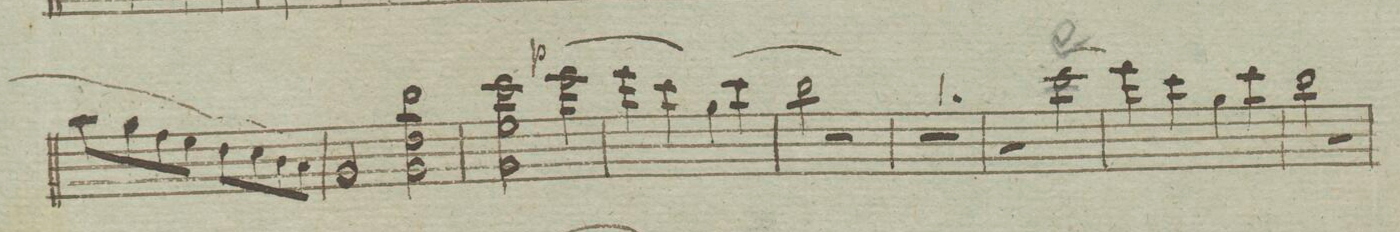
**kern	**dynam
*I"Violino. 1mo	*
*clefG2	*
*k[fncngn]	*
*met(c|)	*
*M2/2	*
8aa\L	.
8gg\	.
8ff\	.
8ee\J	.
8dd\L	.
8cc\	.
8b\	.
8a\J)	.
=217	=217
2g/	.
2g\ 2dd\ 2bb\	.
=218	=218
2g\ 2ee\ 2ccc\	.
.	p
(2eee\	.
=219	=219
4eee\	.
4ccc\)	.
4gg\	.
(4ccc\	.
=220	=220
2bb\)	.
2r	.
=221	=221
1r	.
=222	=222
2r	.
(2ccc\	.
=223	=223
4eee\)	.
4ccc\	.
4gg\	.
4ccc\	.
=224	=224
2bb\	.
2r	.
=225	=225
*-	*-
